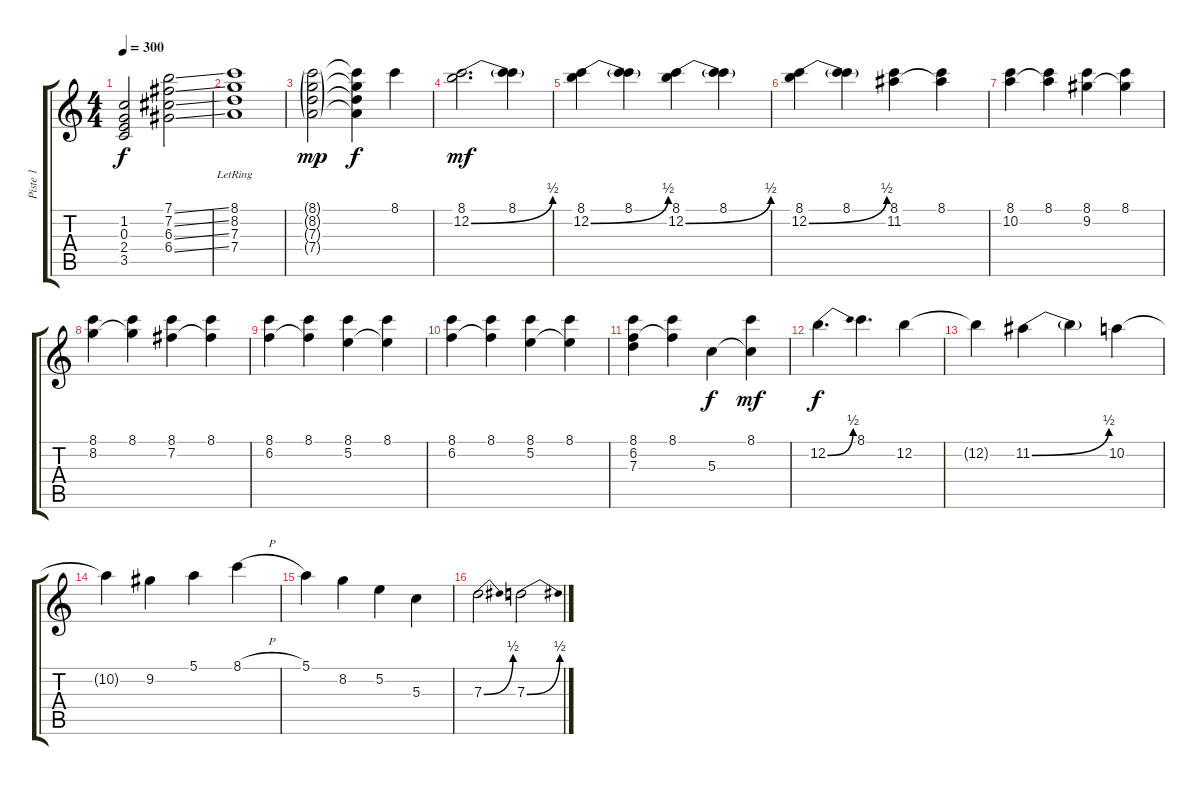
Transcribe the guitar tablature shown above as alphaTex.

\track ("Piste 1" "Piste 1") {instrument acousticguitarsteel}
\staff {score tabs}
\tuning (E4 B3 G3 D3 A2 E2) {hide}
\ts (4 4)
\tempo 300
\clef g2
\ks c
(1.2 0.3 2.4 3.5).2{dy f} (7.1{ss} 7.2{ss} 6.3{ss} 6.4{ss}).2 |
(8.1 8.2{lr} 7.3{lr} 7.4{lr}).1 |
(8.1{g} 8.2{g} 7.3{g} 7.4{g}).2{dy mp} (8.1{t} 8.2{t} 7.3{t} 7.4{t}).4{dy f} 8.1.4 |
(8.1 12.2{be (bend 0 0 60 2)}).2{d dy mf} (8.1 12.2{t}).4 |
(8.1 12.2{be (bend 0 0 60 2)}).4 (8.1 12.2{t}).4 (8.1 12.2{be (bend 0 0 60 2)}).4 (8.1 12.2{t}).4 |
(8.1 12.2{be (bend 0 0 60 2)}).4 (8.1 12.2{t}).4 (8.1 11.2).4 (8.1 11.2{t}).4 |
(8.1 10.2).4 (8.1 10.2{t}).4 (8.1 9.2).4 (8.1 9.2{t}).4 |
(8.1 8.2).4 (8.1 8.2{t}).4 (8.1 7.2).4 (8.1 7.2{t}).4 |
(8.1 6.2).4 (8.1 6.2{t}).4 (8.1 5.2).4 (8.1 5.2{t}).4 |
(8.1 6.2).4 (8.1 6.2{t}).4 (8.1 5.2).4 (8.1 5.2{t}).4 |
(8.1 6.2 7.3).4 (8.1 6.2{t}).4 5.3.4{dy f} (8.1 5.3{t}).4{dy mf} |
12.2{be (bend 0 0 60 2)}.4{d dy f} 8.1.4{d} 12.2.4 |
12.2{t}.4 11.2{be (bend 0 0 60 2)}.4 11.2{t}.4 10.2.4 |
10.2{t}.4 9.2.4 5.1.4 8.1{h}.4 |
5.1.4 8.2.4 5.2.4 5.3.4 |
7.3{be (bend 0 0 60 2)}.2 7.3{be (bend 0 0 60 2)}.2
